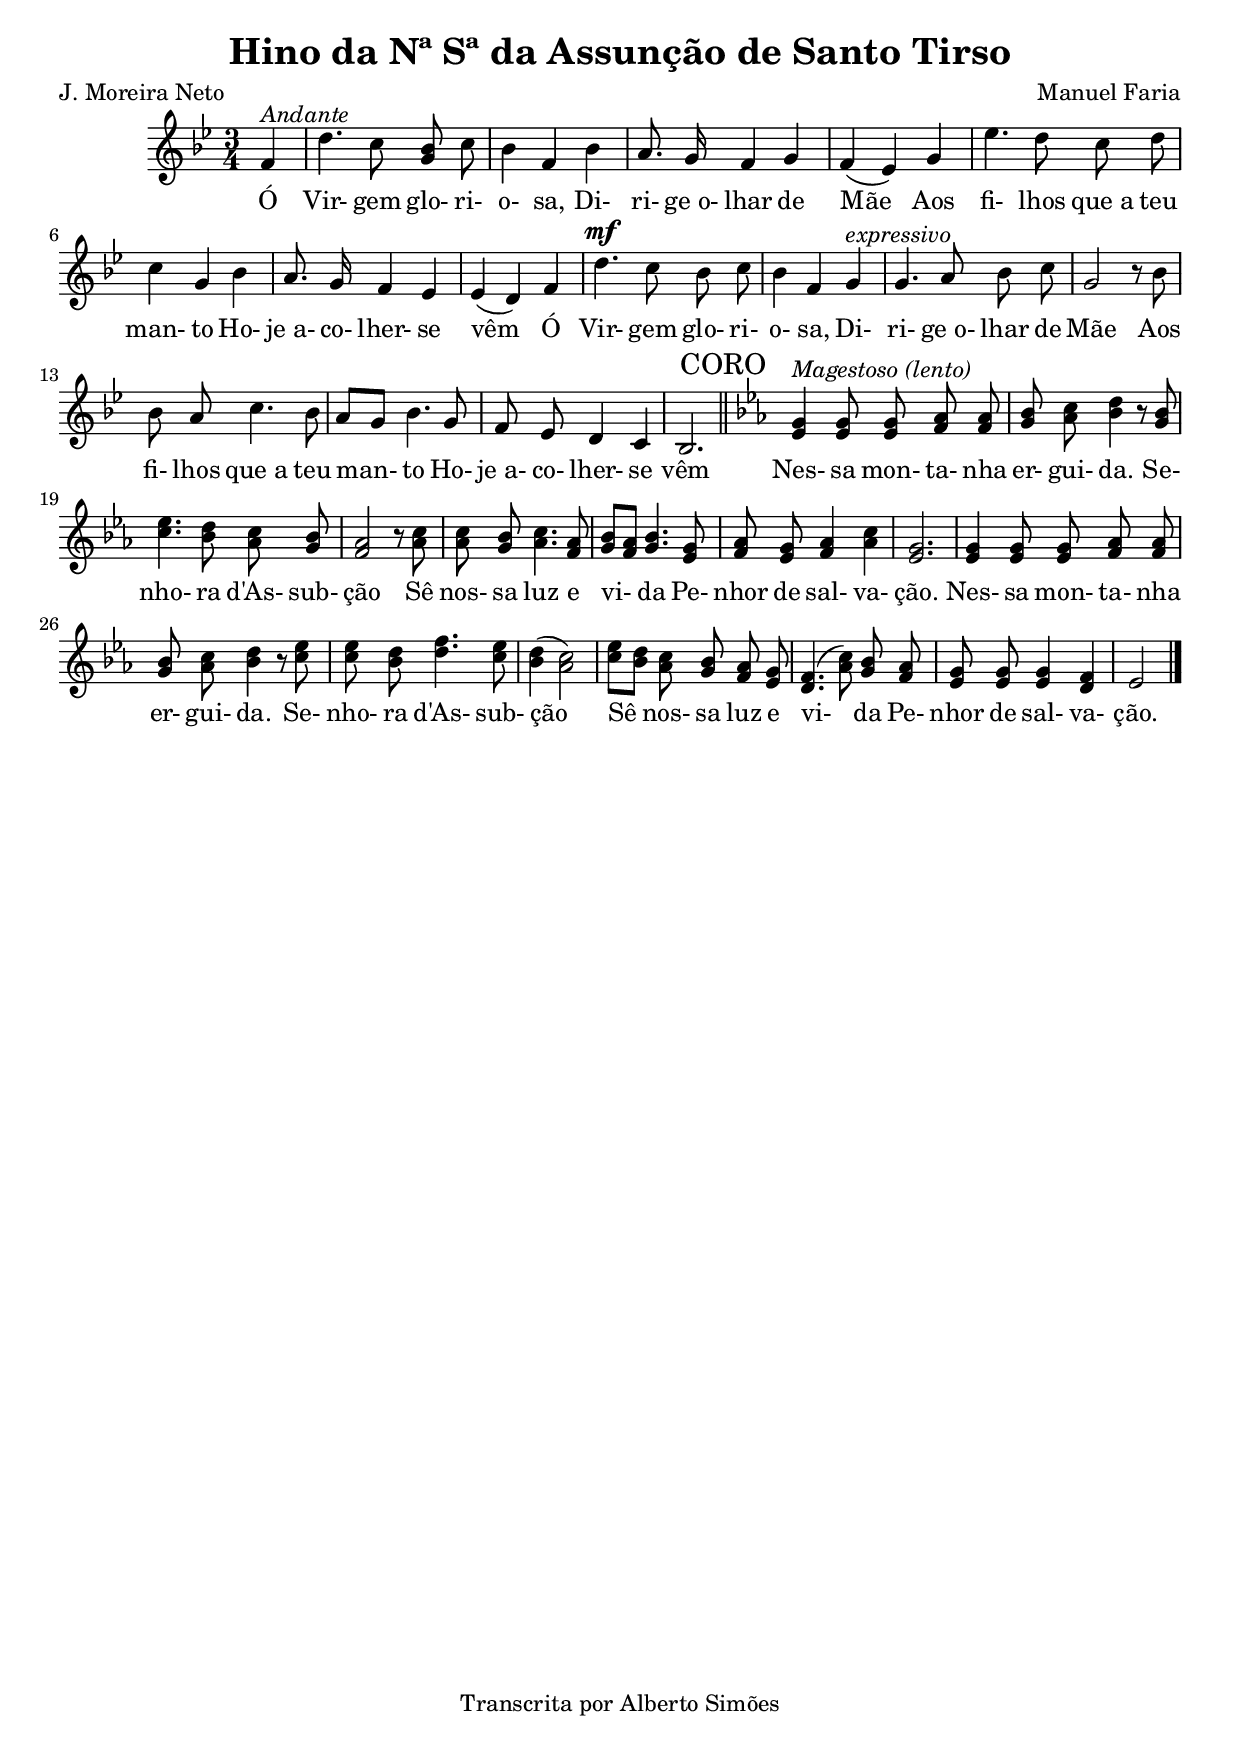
\version "2.17.0"

\header {
  title = "Hino da Nª Sª da Assunção de Santo Tirso"
  composer = "Manuel Faria"
	poet = "J. Moreira Neto"
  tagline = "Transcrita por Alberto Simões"

  ocasioes = "misc"
  seccao   = "misc"
}

melody = \relative c' {
  \clef treble
  \key bes \major
  \time 3/4
	\autoBeamOff

	\partial 4 f^\markup{\italic{Andante}}
	d'4. c8 <g bes> c
	bes4 f bes
	
	a8. g16 f4 g
	f( ees) g
	ees'4. d8 c d

	c4 g bes
	a8. g16 f4 ees
	ees( d) f
	
	d'4.^\mf c8 bes c
	bes4 f g^\markup{\italic{expressivo}}
	g4. a8 bes c
	
	g2 r8 bes8
	bes a c4. bes8
	a8[ g] bes4. g8
	
	f ees d4 c
	bes2.
	
	\mark "CORO" \bar "||"
	
	\key ees \major
	<ees g>4^\markup{\italic{Magestoso (lento)}} <ees g>8 <ees g> <f aes> <f aes>
	
	<g bes>8 <aes c> <bes d>4 r8 <g bes>8
	<c ees>4. <bes d>8 <aes c> <g bes>
	<f aes>2 r8 <aes c>
	
	<aes c>8 <g bes> <aes c>4. <f aes>8
	<g bes>[ <f aes>] <g bes>4. <ees g>8
	<f aes> <ees g> <f aes>4 <aes c>
	
	<ees g>2.
	<ees g>4 <ees g>8 <ees g> <f aes> <f aes>
	<g bes>8 <aes c> <bes d>4 r8 <c ees>8
	
	<c ees> <bes d> <d f>4. <c ees>8
	<bes d>4( <aes c>2)
	<c ees>8[ <bes d>] <aes c> <g bes> <f aes> <ees g>
	<d f>4.( <aes' c>8) <g bes> <f aes>
	<ees g> <ees g> <ees g>4 <d f>
                  ees2 \bar "|."
}

text = \lyrics {
	Ó Vir- gem glo- ri- o- sa, 
	Di- ri- ge_o- lhar de Mãe
	Aos fi- lhos que_a teu man- to
	Ho- je_a- co- lher- se vêm
	Ó Vir- gem glo- ri- o- sa, 
	Di- ri- ge_o- lhar de Mãe
	Aos fi- lhos que_a teu man- to
	Ho- je_a- co- lher- se vêm

	Nes- sa mon- ta- nha er- gui- da.
	Se- nho- ra d'As- sub- ção
	Sê nos- sa luz e vi- da
	Pe- nhor de sal- va- ção.
	Nes- sa mon- ta- nha er- gui- da.
	Se- nho- ra d'As- sub- ção
	Sê nos- sa luz e vi- da
	Pe- nhor de sal- va- ção.
}


\score {
	<<
		\new Voice = "mel" \melody
  	\new Lyrics \lyricsto mel \text
	>>
	\layout { }
  \midi {
    \tempo 4 = 100}
}
